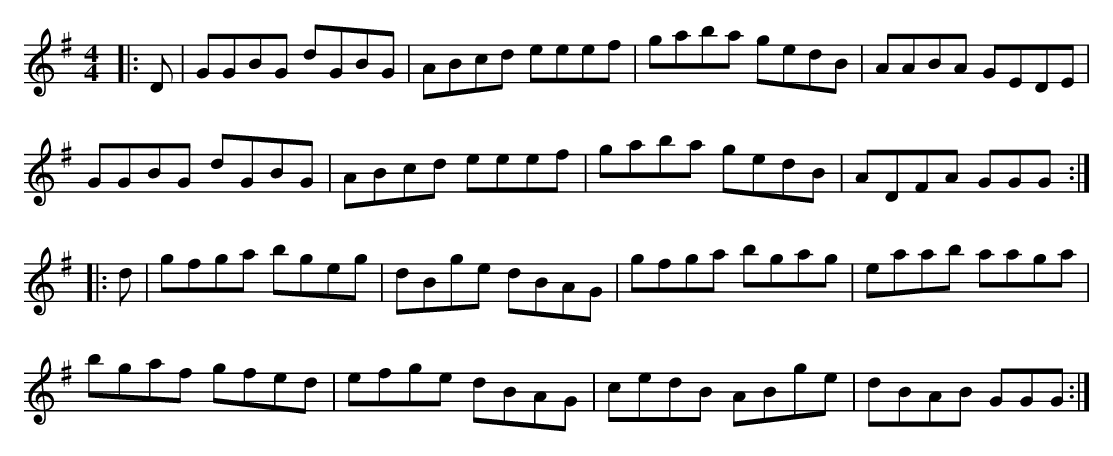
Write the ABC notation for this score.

X:1
M:4/4
K:G
|:D|GGBG dGBG|ABcd eeef|gaba gedB|AABA GEDE|
GGBG dGBG|ABcd eeef|gaba gedB|ADFA GGG:|
|:d|gfga bgeg|dBge dBAG|gfga bgag|eaab aaga|
bgaf gfed|efge dBAG|cedB ABge|dBAB GGG:|
